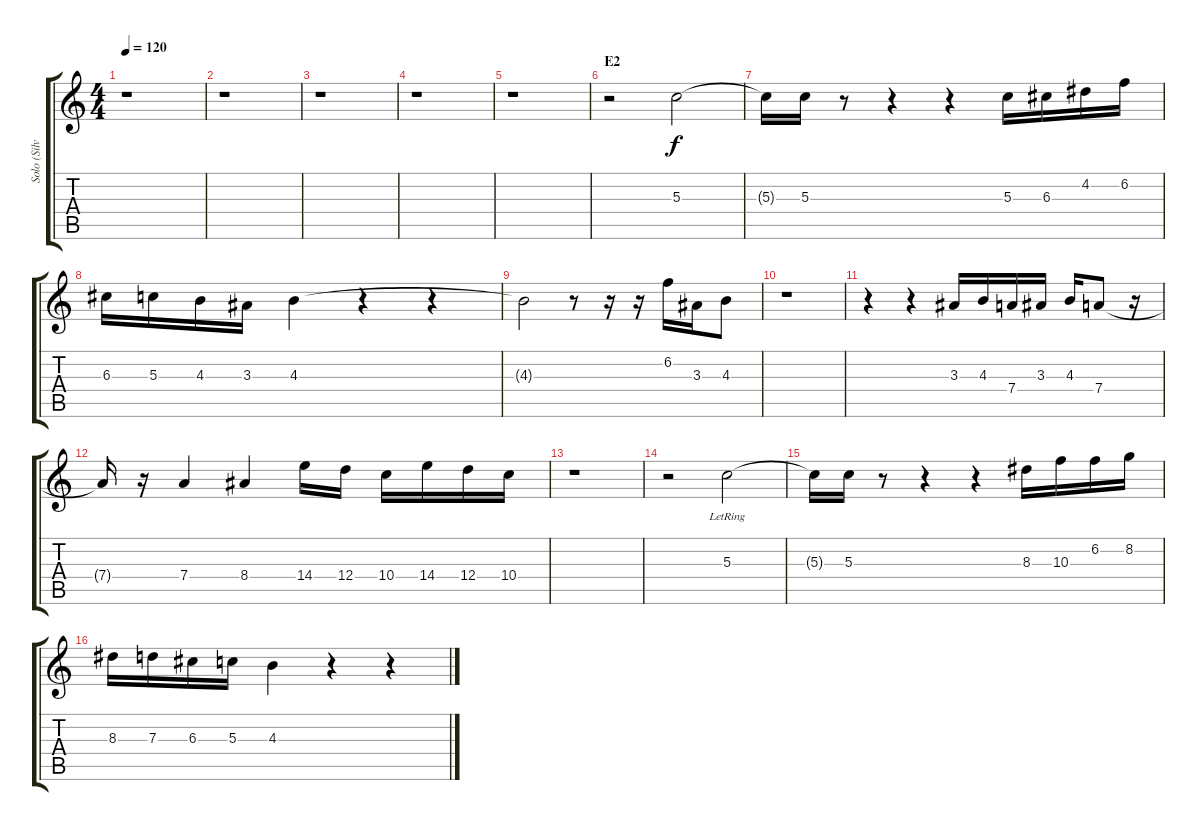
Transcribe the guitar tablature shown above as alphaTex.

\track ("Solo (Silver)" "Solo (Silv") {instrument distortionguitar}
\staff {score tabs}
\tuning (E4 B3 G3 D3 A2 E2) {hide}
\ts (4 4)
\tempo 120
\clef g2
\ks c
r.1{dy mp} |
r.1 |
r.1 |
r.1 |
r.1 |
\section ("" "E2")
r.2 5.3.2{dy f} |
5.3{t}.16 5.3.16 r.8 r.4 r.4 5.3.16 6.3.16 4.2.16 6.2.16 |
6.3.16 5.3.16 4.3.16 3.3.16 4.3.4 r.4 r.4 |
4.3{t}.2 r.8 r.16 r.16 6.2.16 3.3.16 4.3.8 |
r.1 |
r.4 r.4 3.3.16 4.3.16 7.4.16 3.3.16 4.3.16 7.4.8 r.16 |
7.4{t}.16 r.16 7.4.4 8.4.4 14.4.16 12.4.16 10.4.16 14.4.16 12.4.16 10.4.16 |
r.1 |
r.2 5.3{lr}.2 |
5.3{t}.16 5.3.16 r.8 r.4 r.4 8.3.16 10.3.16 6.2.16 8.2.16 |
8.3.16 7.3.16 6.3.16 5.3.16 4.3.4 r.4 r.4
